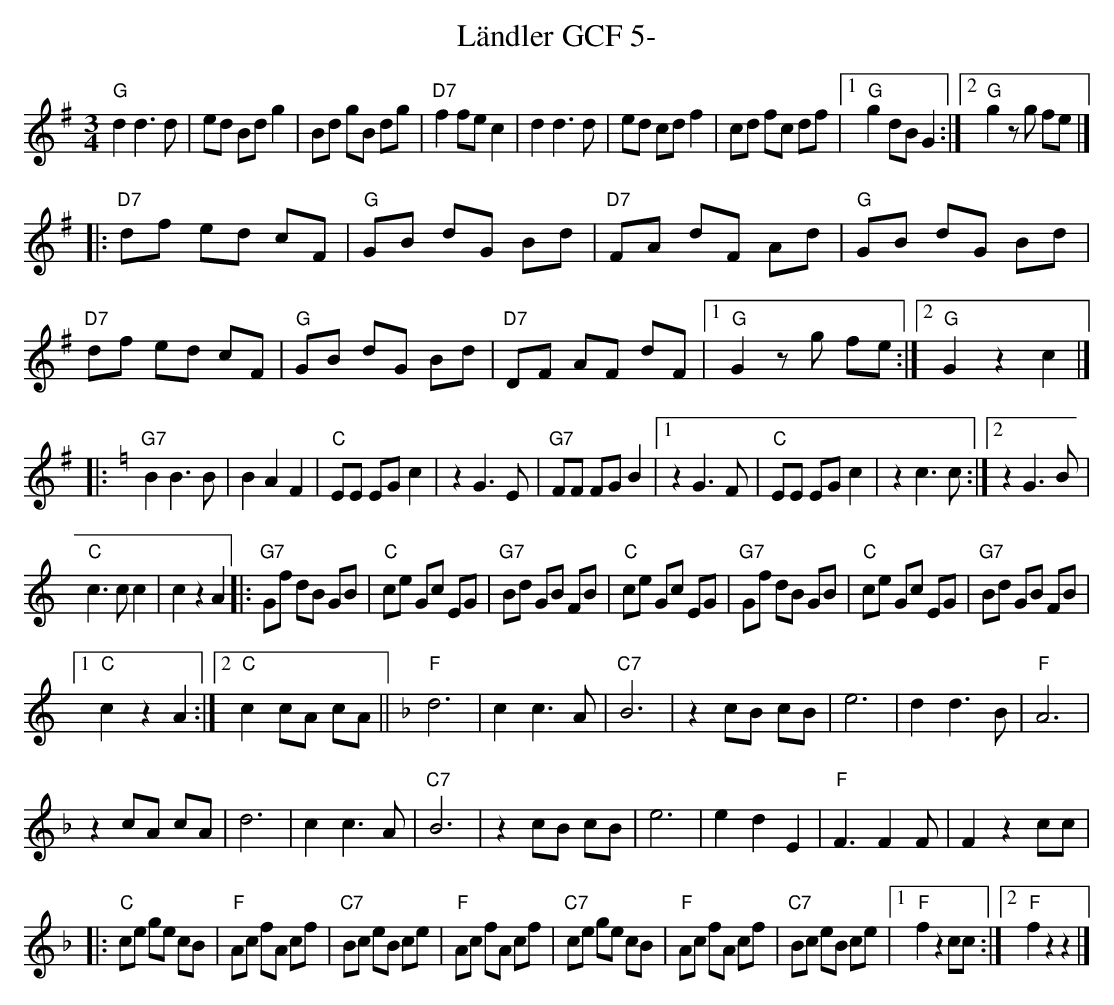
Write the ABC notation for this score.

X:1
T:Ländler GCF 5-
M:3/4
L:1/8
K:Gmaj
"G"d2d3d | ed Bd g2 | Bd gB dg | "D7"f2fe c2 | d2d3d | ed cd f2 | cd fc df |1 "G"g2 dB G2 :|2 "G"g2zg fe |]
|: "D7"df ed cF | "G"GB dG Bd | "D7"FA dF Ad | "G"GB dG Bd | "D7"df ed cF | "G"GB dG Bd | "D7"DF AF dF |1 "G"G2zg fe :|2 "G"G2z2c2 |]
|: [K:Cmaj] "G7"B2B3B | B2A2F2 | "C"EE EG c2 | z2G3E | "G7"FF FG B2 |1 z2G3F | "C"EE EG c2 | z2c3c :|2 z2G3B |
"C"c3cc2 | c2z2A2 |: "G7"Gf dB GB | "C"ce Gc EG | "G7"Bd GB FB | "C"ce Gc EG | "G7"Gf dB GB | "C"ce Gc EG | "G7"Bd GB FB |1
"C"c2z2A2 :|2 "C"c2 cA cA || [K:Fmaj] "F"d6 | c2c3A | "C7"B6 | z2cB cB | e6 | d2d3B | "F"A6 |
z2cA cA | d6 | c2c3A | "C7"B6 | z2cB cB | e6 | e2d2E2 | "F"F3F2F | F2z2 cc |
|: "C"ce ge cB | "F"Ac fA cf | "C7"Bc eB ce | "F"Ac fA cf | "C7"ce ge cB | "F"Ac fA cf | "C7"Bc eB ce |1 "F"f2z2cc :|2 "F"f2 z2z2 |]
